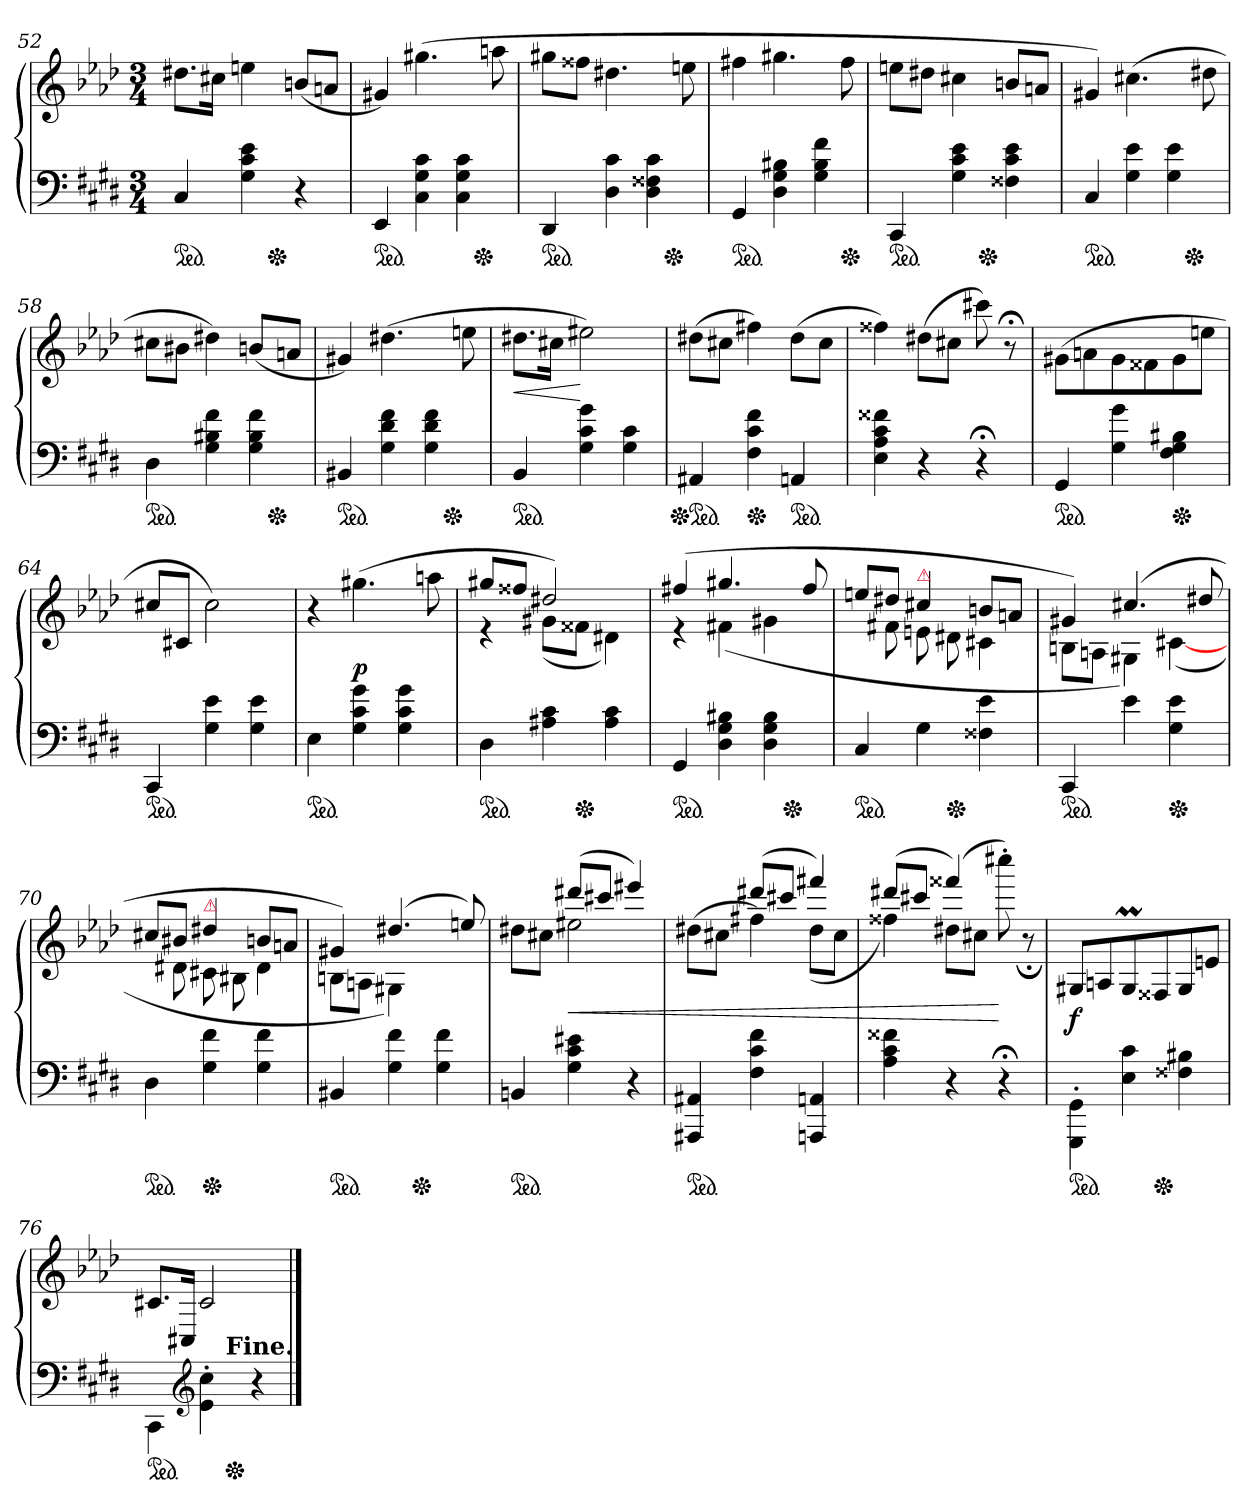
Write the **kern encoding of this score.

**kern	**kern	**dynam
*part1	*part1	*part1
*staff2	*staff1	*staff1/2
*clefF4	*clefG2	*
*k[f#c#g#d#]	*k[b-e-a-d-]	*
*M3/4	*M3/4	*
*ped	*	*
=52	=52	=52
*	*^	*
4C#	8.dd#L	4.ryy	.
.	16cc#Jk	.	.
4G# 4c# 4e	4ee	.	.
*Xped	*	*	*
.	.	4.ryy	.
4r	(8bL	.	.
.	8aJ	.	.
=53	=53	=53	=53
*ped	*	*	*
4EE	4g#)	2ryy	.
4C# 4G# 4c#	(>4.gg#	.	.
4C# 4G# 4c#	.	16ryy	.
*Xped	*	*	*
.	.	8.ryy	.
.	8aa	.	.
=54	=54	=54	=54
*ped	*	*	*
4DD#	8gg#L	2ryy	.
.	8ff##XJ	.	.
4D# 4c#	4.dd#	.	.
4D# 4F##X 4c#	.	16ryy	.
*Xped	*	*	*
.	.	8.ryy	.
.	8ee	.	.
*	*v	*v	*
=55	=55	=55
*ped	*	*
4GG#	4ff#	.
4D# 4G# 4B#X	4.gg#	.
4G# 4B# 4f#	.	.
*Xped	*	*
.	8ff#	.
=56	=56	=56
*ped	*	*
*	*^	*
4CC#	8eeL	4.ryy	.
.	8dd#J	.	.
4G# 4c# 4e	4cc#	.	.
*Xped	*	*	*
.	.	4.ryy	.
4F##X 4c# 4e	8bL	.	.
.	8aJ	.	.
=57	=57	=57	=57
*ped	*	*	*
4C#	4g#)	2ryy	.
4G# 4e	(4.cc#	.	.
4G# 4e	.	16ryy	.
*Xped	*	*	*
.	.	8.ryy	.
.	8dd#	.	.
=58	=58	=58	=58
*ped	*	*	*
4D#	8cc#L	2ryy	.
.	8b#XJ	.	.
4G# 4B#X 4f#	4dd#)	.	.
4G# 4B# 4f#	(8bnL	16ryy	.
*Xped	*	*	*
.	.	8.ryy	.
.	8aJ	.	.
=59	=59	=59	=59
*ped	*	*	*
4BB#X	4g#)	2ryy	.
4G# 4d# 4f#	(4.dd#	.	.
4G# 4d# 4f#	.	16ryy	.
*Xped	*	*	*
.	.	8.ryy	.
.	8ee	.	.
*	*v	*v	*
=60	=60	=60
*ped	*	*
4BB	8.dd#L	<
.	16cc#Jk	.
4G# 4c# 4g#	2ee#X)	[
4G# 4c#	.	.
=61	=61	=61
*Xped	*	*
*ped	*	*
4AA#X	(8dd#L	.
.	8cc#J	.
*Xped	*	*
4F# 4c# 4f#	4ff#)	.
*ped	*	*
4AAn	(8dd#L	.
.	8cc#J	.
=62	=62	=62
4E 4A 4c# 4f##X	4ff##X)	.
4r	(8dd#L	.
.	8cc#J	.
4r;<	8ccc#)	.
.	8r;<	.
=63	=63	=63
*ped	*	*
4GG#	(8g#L	.
.	8a	.
4G# 4g#	8g#	.
.	8f##X	.
*Xped	*	*
4F# 4G# 4B#X	8g#	.
.	8eeJ	.
=64	=64	=64
*ped	*	*
4CC#	8cc#L	.
.	8c#J	.
4G# 4e	2cc#)	.
4G# 4e	.	.
=65	=65	=65
*ped	*	*
4E	4r	.
4G# 4c# 4g#	(>4.gg#	p
4G# 4c# 4g#	.	.
.	8aa	.
=66	=66	=66
*	*^	*
*ped	*	*	*
4D#	8gg#L	4r	.
.	8ff##XJ	.	.
4A#X 4c#	2dd#)	(<8g#L	.
*Xped	*	*	*
.	.	8f##XJ	.
4A# 4c#	.	4d#)	.
=67	=67	=67	=67
*ped	*	*	*
*	*	*^	*
4GG#	(4ff#	4r	2ryy	.
4D# 4G# 4B#X	4.gg#	(<4f#	.	.
4D# 4G# 4B#	.	4g#	16ryy	.
*Xped	*	*	*	*
.	.	.	8.ryy	.
.	8ff#	.	.	.
*	*	*v	*v	*
=68	=68	=68	=68
*ped	*	*	*
4C#	8eeL	8ryy	.
.	8dd#J	8f#	.
!	!LO:TX:a:color=crimson:t=⚠	!	!
4G#	4cc#	8e	.
*Xped	*	*	*
.	.	8d#	.
4F##X 4e	8bL	4c#	.
.	8aJ	.	.
=69	=69	=69	=69
*ped	*	*	*
4CC#	4g#)	8BL	.
.	.	8AJ	.
4e	(4.cc#	4G#)	.
*Xped	*	*	*
4G# 4e	.	([4c#	.
.	8dd#	.	.
=70	=70	=70	=70
*ped	*	*	*
4D#	8cc#L	8ryy	.
.	8b#XJ	8d#	.
!	!LO:TX:a:color=crimson:t=⚠	!	!
*Xped	*	*	*
4G# 4f#	4dd#	8c#	.
.	.	8B#X	.
4G# 4f#	8bnL	4d#	.
.	8aJ	.	.
=71	=71	=71	=71
*ped	*	*	*
*	*	*^	*
4BB#X	4g#)	8BnL	4.ryy	.
.	.	8AJ	.	.
4G# 4f#	(4.dd#	4G#)	.	.
*Xped	*	*	*	*
.	.	.	4.ryy	.
4G# 4f#	.	4ryy	.	.
.	8ee/)	.	.	.
*	*	*v	*v	*
=72	=72	=72	=72
*ped	*	*	*
4BBn	4ryy	8dd#L	.
.	.	8cc#J	.
4G# 4c# 4e#X	(8ddd#L	2ee#X	<
.	8ccc#J	.	.
4r	4eee#X)	.	.
=73	=73	=73	=73
*ped	*	*	*
4AAA#X 4AA#X	4ryy	(8dd#L	.
.	.	8cc#J	.
4F# 4c# 4f#	(8ddd#L	4ff#)	.
.	8ccc#J	.	.
4AAAn 4AAn	4fff#)	(>8dd#L	.
.	.	8cc#J	.
=74	=74	=74	=74
4A 4c# 4f##X	(8ddd#L	4ff##X)	.
.	8ccc#J	.	.
4r	(4fff##X)	8dd#L	.
.	.	8cc#J	.
4r;<	4ryy	8cccc#')	[
.	.	8r;<	.
*	*v	*v	*
=75	=75	=75
*ped	*	*
4GGG#'>\ 4GG#'>\	8G#/L	f
.	8A/	.
4E\ 4c#\	8G#m/	.
*Xped	*	*
.	8F##X	.
4F##X\ 4B#X\	8G#/	.
.	8e/J	.
=76	=76	=76
*^	*	*
*ped	*	*	*
4CC#\	4.ryy	8.c#/L	.
.	.	16C#/Jk	.
*clefG2	*	*	*
4e'\ 4cc#'\	.	2c#	.
!	!LO:TX:a:B:t=Fine.	!	!
*Xped	*	*	*
.	4.ryy	.	.
4r	.	.	.
*v	*v	*	*
==	==	==
*-	*-	*-
